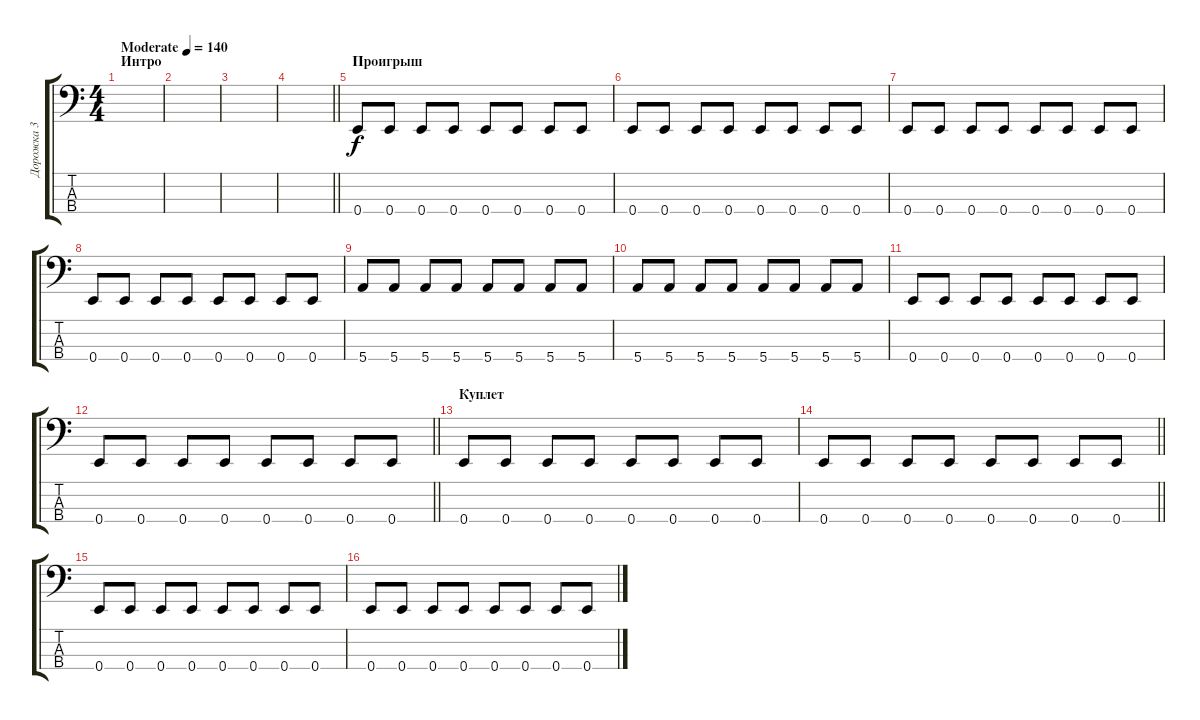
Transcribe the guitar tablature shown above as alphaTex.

\track ("Дорожка 3" "Дорожка 3") {instrument electricbasspick}
\staff {score tabs}
\tuning (G2 D2 A1 E1) {hide}
\ts (4 4)
\section ("" "Интро")
\tempo (140 "Moderate")
\clef f4
\ks c
|
|
|
\barLineRight lightlight
|
\section ("" "Проигрыш")
0.4.8 0.4.8 0.4.8 0.4.8 0.4.8 0.4.8 0.4.8 0.4.8 |
0.4.8 0.4.8 0.4.8 0.4.8 0.4.8 0.4.8 0.4.8 0.4.8 |
0.4.8 0.4.8 0.4.8 0.4.8 0.4.8 0.4.8 0.4.8 0.4.8 |
0.4.8 0.4.8 0.4.8 0.4.8 0.4.8 0.4.8 0.4.8 0.4.8 |
5.4.8 5.4.8 5.4.8 5.4.8 5.4.8 5.4.8 5.4.8 5.4.8 |
5.4.8 5.4.8 5.4.8 5.4.8 5.4.8 5.4.8 5.4.8 5.4.8 |
0.4.8 0.4.8 0.4.8 0.4.8 0.4.8 0.4.8 0.4.8 0.4.8 |
\barLineRight lightlight
0.4.8 0.4.8 0.4.8 0.4.8 0.4.8 0.4.8 0.4.8 0.4.8 |
\section ("" "Куплет")
0.4.8 0.4.8 0.4.8 0.4.8 0.4.8 0.4.8 0.4.8 0.4.8 |
\barLineRight lightlight
0.4.8 0.4.8 0.4.8 0.4.8 0.4.8 0.4.8 0.4.8 0.4.8 |
0.4.8 0.4.8 0.4.8 0.4.8 0.4.8 0.4.8 0.4.8 0.4.8 |
0.4.8 0.4.8 0.4.8 0.4.8 0.4.8 0.4.8 0.4.8 0.4.8
